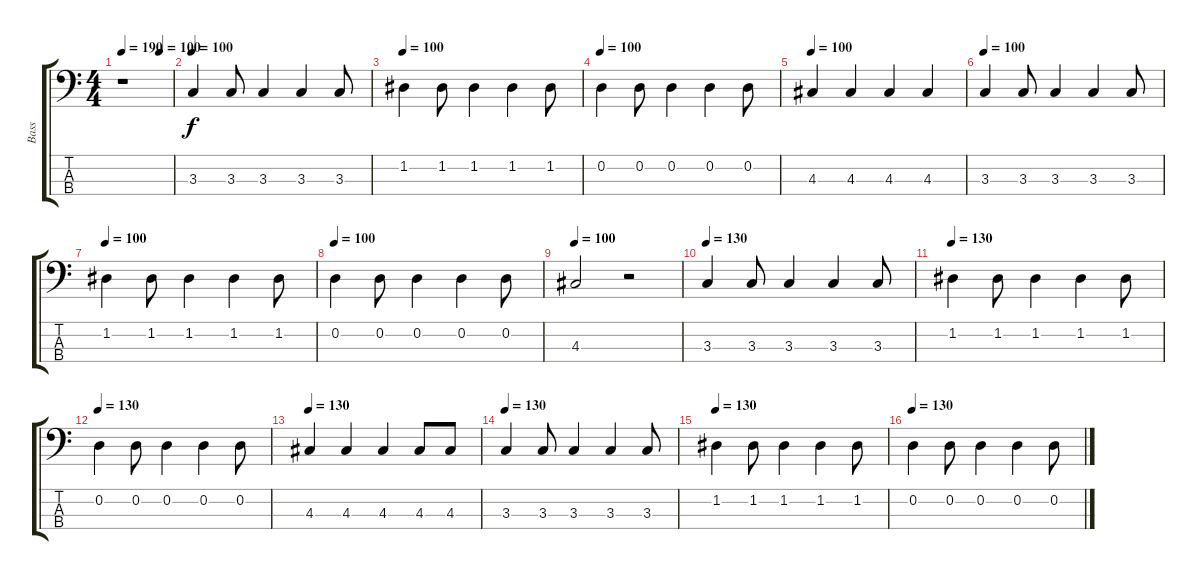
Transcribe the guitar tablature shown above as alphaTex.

\track ("Bass" "Bass") {instrument electricbasspick}
\staff {score tabs}
\tuning (G2 D2 A1 E1) {hide}
\ts (4 4)
\tempo 190
\tempo (100 0.75)
\tempo 190
\clef f4
\ks c
r.1{dy f instrument electricbasspick} |
\tempo 100
3.3.4 3.3.8 3.3.4 3.3.4 3.3.8 |
\tempo 100
1.2.4 1.2.8 1.2.4 1.2.4 1.2.8 |
\tempo 100
0.2.4 0.2.8 0.2.4 0.2.4 0.2.8 |
\tempo 100
4.3.4 4.3.4 4.3.4 4.3.4 |
\tempo 100
3.3.4 3.3.8 3.3.4 3.3.4 3.3.8 |
\tempo 100
1.2.4 1.2.8 1.2.4 1.2.4 1.2.8 |
\tempo 100
0.2.4 0.2.8 0.2.4 0.2.4 0.2.8 |
\tempo 100
4.3.2 r.2 |
\tempo 130
3.3.4 3.3.8 3.3.4 3.3.4 3.3.8 |
\tempo 130
1.2.4 1.2.8 1.2.4 1.2.4 1.2.8 |
\tempo 130
0.2.4 0.2.8 0.2.4 0.2.4 0.2.8 |
\tempo 130
4.3.4 4.3.4 4.3.4 4.3.8 4.3.8 |
\tempo 130
3.3.4 3.3.8 3.3.4 3.3.4 3.3.8 |
\tempo 130
1.2.4 1.2.8 1.2.4 1.2.4 1.2.8 |
\tempo 130
0.2.4 0.2.8 0.2.4 0.2.4 0.2.8
